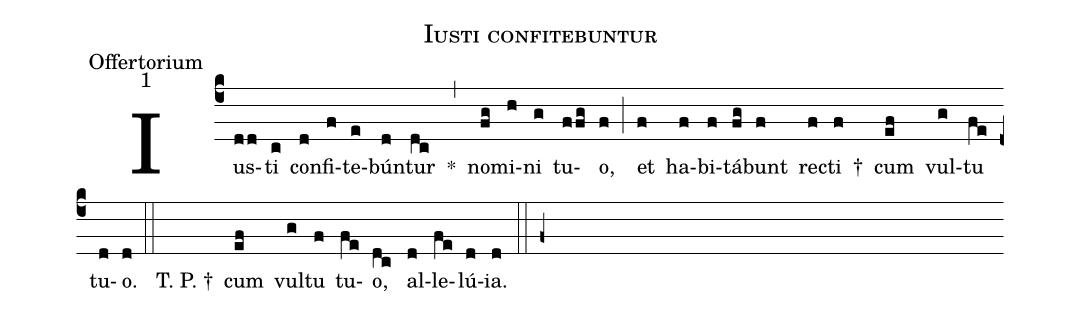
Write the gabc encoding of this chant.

name:Iusti confitebuntur;
office-part:Offertorium;
mode:1;
%%
(c4) Ius(dd)ti(c) con(d)fi(f)te(e)bún(d)tur(dc) *(,) no(fg)mi(h)ni(g) tu(ffg)o,(f) (;) et(f) ha(f)bi(f)tá(fg)bunt(f) rec(f)ti(f) †() cum(ef) vul(g)tu(fe) tu(d)o.(d) (::) () T. P. †() cum(ef) vul(g)tu(f) tu(fe)o,(dc) al(d)le(fe)lú(d)ia.(d) (::f+)
